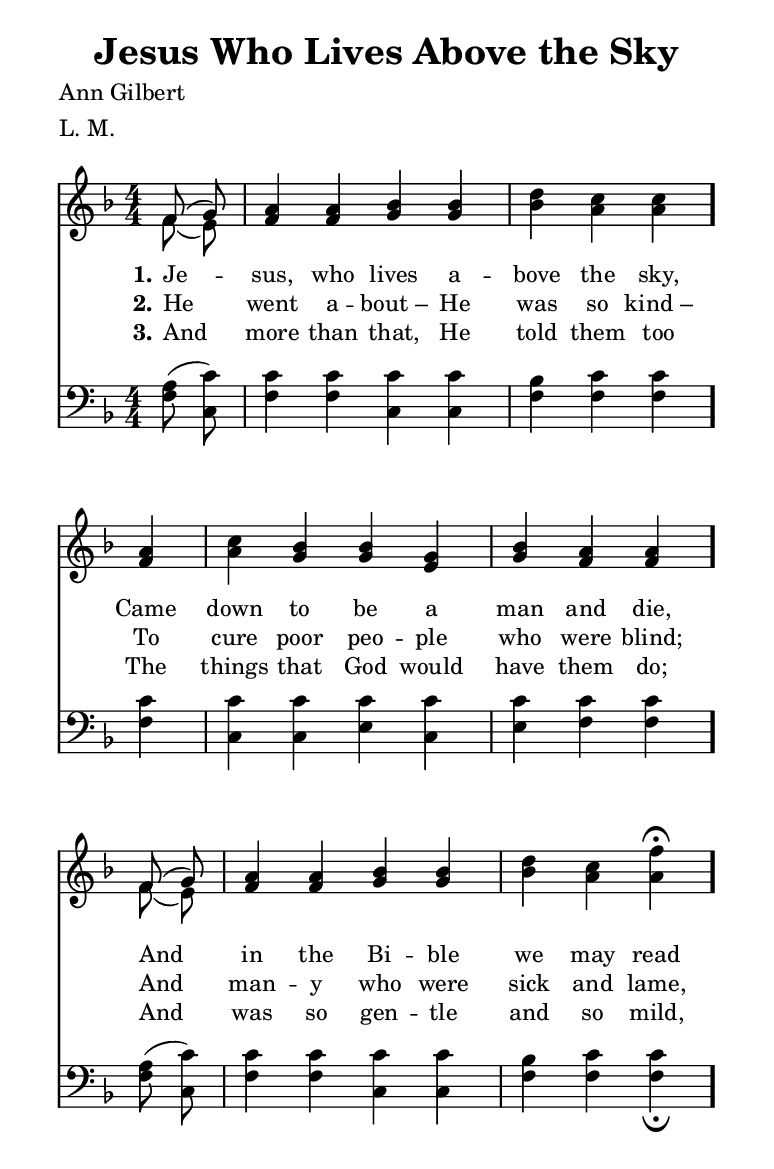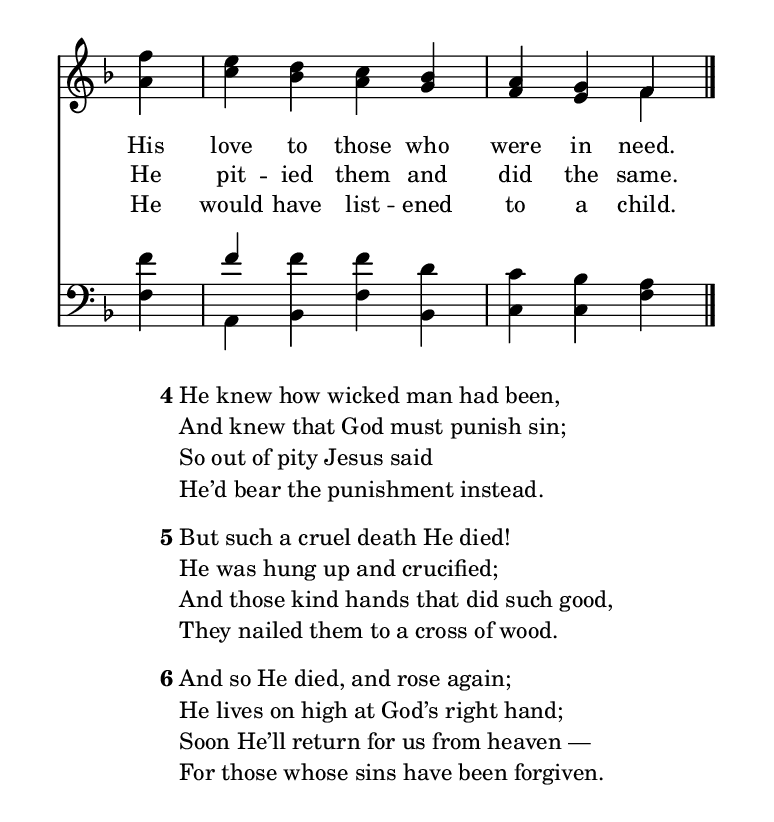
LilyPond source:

\include "common/global.ily"
\paper {
  \include "common/paper.ily"
  system-count = #(cond (is-eogsized 3) (#t #f))
}

\header{
  %children
  hymnnumber = "346"
  title = "Jesus Who Lives Above the Sky"
  tunename = "Grateful Praise"
  meter = "L. M."
  poet = "Ann Gilbert"
  composer = ""
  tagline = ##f
}

ta = { \tempo 4=90 }
tb = { \tempo 4=45 }

global = {
  \include "common/overrides.ily"
  \override Staff.TimeSignature.style = #'numbered % original has `c`
  \time 4/4
  \override Score.MetronomeMark.transparent = ##t % hide all fermata changes too
  \ta
  \key f \major
  \partial 4
  \autoBeamOff
}

notesSoprano = {
\global
\relative c' {

  f8( g) | a4 a bes bes | d c c
  a4 | c bes bes g | bes a a
  f8( g) | a4 a bes bes | d c \tb f\fermata \ta
  f4 | e d c bes | a g f

  \bar "|."

}
}

notesAlto = {
\global
\relative e' {

  f8( e) | f4 f g g | bes a a
  f4 | a g g e | g f f
  f8( e) | f4 f g g | bes a a
  a4 | c bes a g | f e f

}
}

notesTenor = {
\global
\relative a {

  a8( c) | c4 c c c | bes c c
  c4 | c c c c | c c c
  a8( c) | c4 c c c | bes c c
  f4 | f f f d | c bes a

}
}

notesBass = {
\global
\relative f {

  f8( c) | f4 f c c | f f f
  f4 | c c e c | e f f
  f8( c) | f4 f c c | f f f_\fermata
  f4 | a, bes f' bes, | c c f

}
}

wordsA = \lyricmode {
\set stanza = "1."

Je -- sus, who lives a -- bove the sky, \bar "."
Came down to be a man and die, \bar "."
And in the Bi -- ble we may read \bar "."
His love to those who were in need. \bar "."

}

wordsB = \lyricmode {
\set stanza = "2."

He went a -- bout_– He was so kind_–
To cure poor peo -- ple who were blind;
And man -- y who were sick and lame,
He pit -- ied them and did the same.

}

wordsC = \lyricmode {
\set stanza = "3."

And more than that, He told them too
The things that God would have them do;
And was so gen -- tle and so mild,
He would have list -- ened to a child.

}

wordsD = \markuplist {

\line { He knew how wicked man had been, }
\line { And knew that God must punish sin; }
\line { So out of pity Jesus said }
\line { He’d bear the punishment instead. }

}

wordsE = \markuplist {

\line { But such a cruel death He died! }
\line { He was hung up and crucified; }
\line { And those kind hands that did such good, }
\line { They nailed them to a cross of wood. }

}

wordsF = \markuplist {

\line { And so He died, and rose again; }
\line { He lives on high at God’s right hand; }
\line { Soon He’ll return for us from heaven — }
\line { For those whose sins have been forgiven. }

}

\score {
  \context ChoirStaff <<
    \context Staff = upper <<
      \set Staff.autoBeaming = ##f
      \set ChoirStaff.systemStartDelimiter = #'SystemStartBar
      \set ChoirStaff.printPartCombineTexts = ##f
      \partcombine #'(2 . 11) \notesSoprano \notesAlto
      \context NullVoice = sopranos { \voiceOne << \notesSoprano >> }
      \context Lyrics = one   \lyricsto sopranos \wordsA
      \context Lyrics = two   \lyricsto sopranos \wordsB
      \context Lyrics = three \lyricsto sopranos \wordsC
    >>
    \context Staff = men <<
      \set Staff.autoBeaming = ##f
      \clef bass
      \set ChoirStaff.printPartCombineTexts = ##f
      \partcombine #'(2 . 11) \notesTenor \notesBass
    >>
  >>
  \layout {
    \include "common/layout.ily"
  }
  #(cond ((ly:get-option 'eog-midi-permitted) #{ \midi{
    \include "common/midi.ily"
  } #}))
}

\noPageBreak

\markup { \fill-line { \vcenter \column {
  \vspace #1
  \line{ \bold 4 \column { \wordsD } } \combine \null \vspace #0.4
  \line{ \bold 5 \column { \wordsE } } \combine \null \vspace #0.4
  \line{ \bold 6 \column { \wordsF } }
  \vspace #3
  \vspace #1
} } }

\version "2.19.49"  % necessary for upgrading to future LilyPond versions.

% vi:set et ts=2 sw=2 ai nocindent syntax=lilypond:
